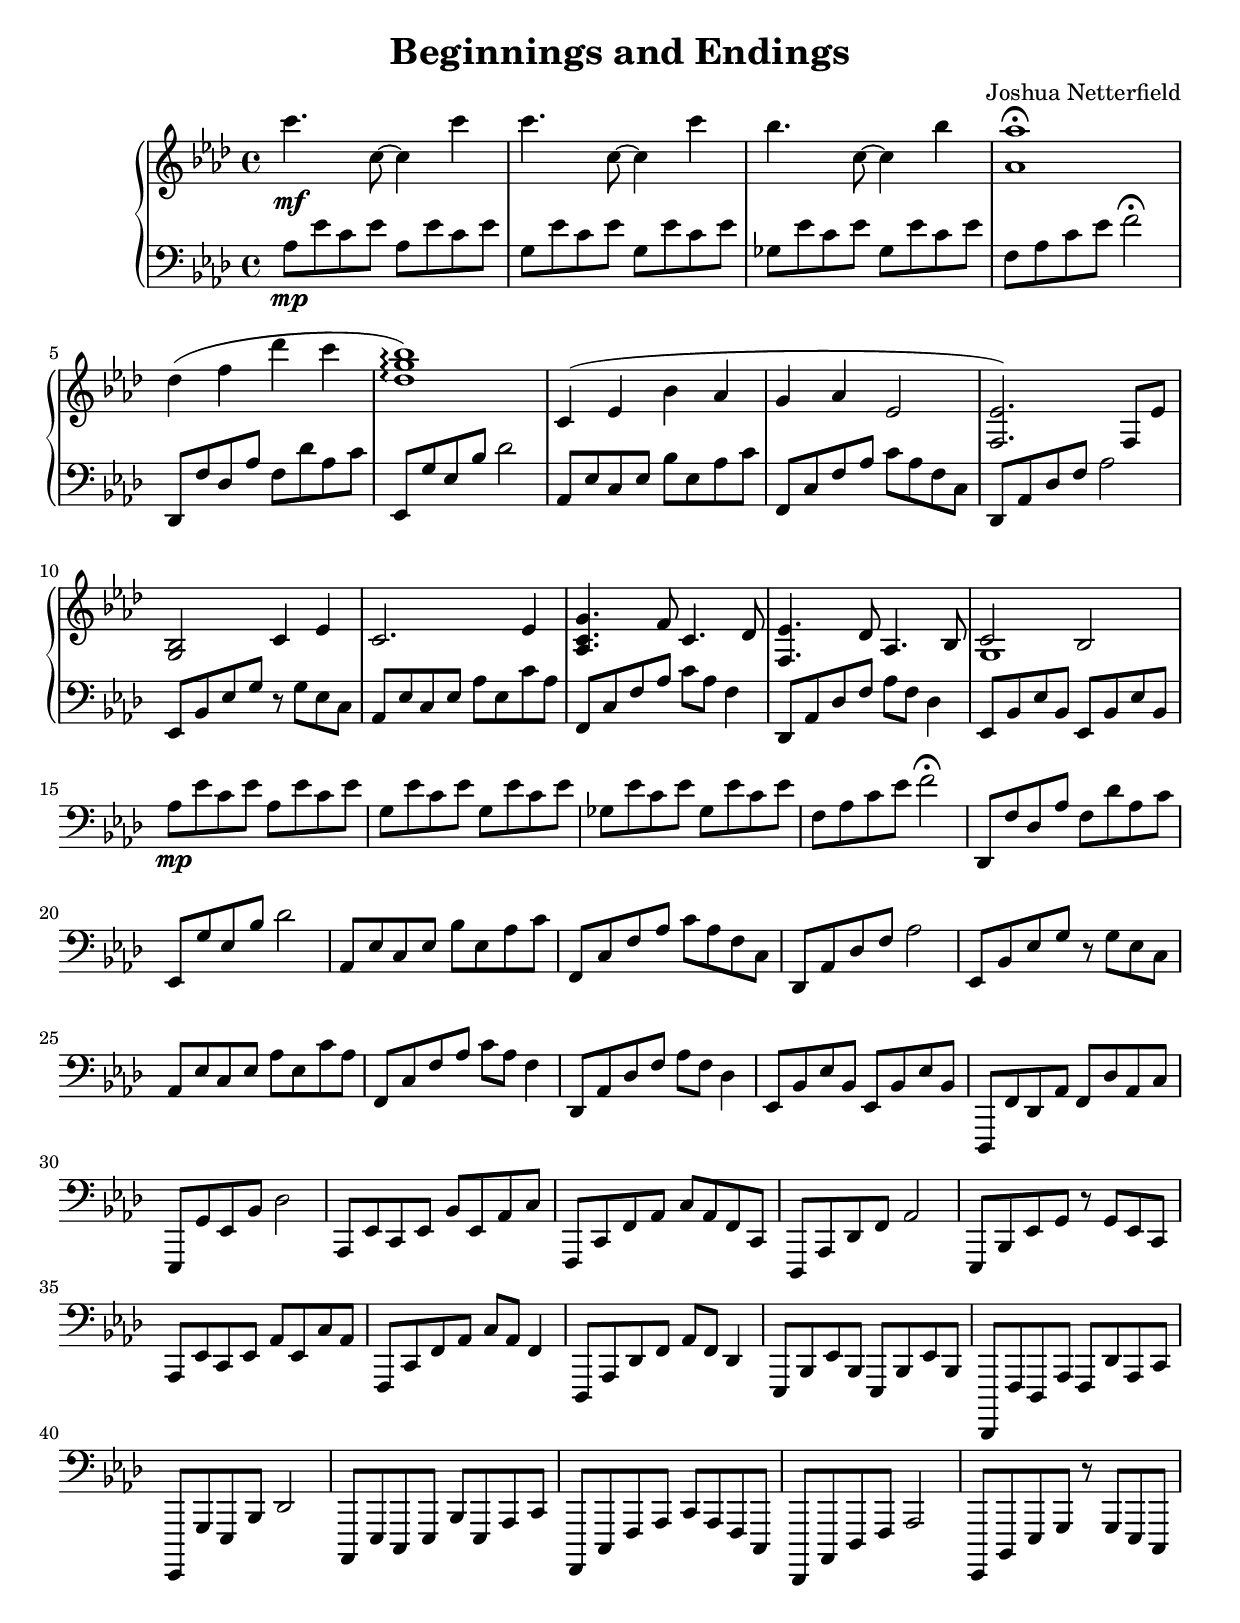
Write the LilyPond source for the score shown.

\version "2.18.2"

\header {
  title = "Beginnings and Endings"
  composer = "Joshua Netterfield"
}

upper = \relative c {
  \clef treble
  \key aes \major
  \time 4/4
  c'''4.\mf c,8 ~ c4 c' | 
  c4.    c,8 ~ c4 c' |
  bes4.  c,8 ~ c4 bes' |
  <aes aes,>1 \fermata |
  des,4( f des' c |
  <des, g bes>1 \arpeggio) |

  c,4 ( ees bes' aes |
  g aes ees2 |
  <ees f,>2.) f,8 ees' |
  <g, bes>2 c4 ees |

  c2. ees4 |
  <g c, aes>4. f8 c4.  des8 |
  <ees f,>4. des8 aes4. bes8 |
  << {c2 bes} \\ {g1} >>
}

lower = \relative c {
  \clef bass
  \key aes \major

  aes'8\mp ees' c ees aes, ees' c ees |
  g,   ees' c ees g,   ees' c ees |
  ges, ees' c ees ges, ees' c ees |
  f, aes c ees f2 \fermata |

  des,,8 f' des aes' f des' aes c |
  ees,, g' ees bes' des2 |

  aes,8 ees' c ees bes' ees, aes c |
  f,,8 c' f aes c aes f c |
  des,8 aes' des f aes2 |
  ees,8 bes' ees g r g ees c |

  aes8 ees' c ees aes ees c' aes |
  f,8 c' f aes c aes f4 |
  des,8 aes' des f aes f des4 |
  ees,8 bes' ees bes ees, bes' ees bes |

  aes'8\mp ees' c ees aes, ees' c ees |
  g,   ees' c ees g,   ees' c ees |
  ges, ees' c ees ges, ees' c ees |
  f, aes c ees f2 \fermata |

  des,,8 f' des aes' f des' aes c |
  ees,, g' ees bes' des2 |

  aes,8 ees' c ees bes' ees, aes c |
  f,,8 c' f aes c aes f c |
  des,8 aes' des f aes2 |
  ees,8 bes' ees g r g ees c |

  aes8 ees' c ees aes ees c' aes |
  f,8 c' f aes c aes f4 |
  des,8 aes' des f aes f des4 |
  ees,8 bes' ees bes ees, bes' ees bes |

  des,,8 f' des aes' f des' aes c |
  ees,, g' ees bes' des2 |

  aes,8 ees' c ees bes' ees, aes c |
  f,,8 c' f aes c aes f c |
  des,8 aes' des f aes2 |
  ees,8 bes' ees g r g ees c |

  aes8 ees' c ees aes ees c' aes |
  f,8 c' f aes c aes f4 |
  des,8 aes' des f aes f des4 |
  ees,8 bes' ees bes ees, bes' ees bes |
  
  des,,8 f' des aes' f des' aes c |
  ees,, g' ees bes' des2 |

  aes,8 ees' c ees bes' ees, aes c |
  f,,8 c' f aes c aes f c |
  des,8 aes' des f aes2 |
  ees,8 bes' ees g r g ees c |
}

\score {
  \new PianoStaff <<
    \new Staff = "upper" \upper
    \new Staff = "lower" \lower
  >>
  \layout { }
  \midi { }
}
